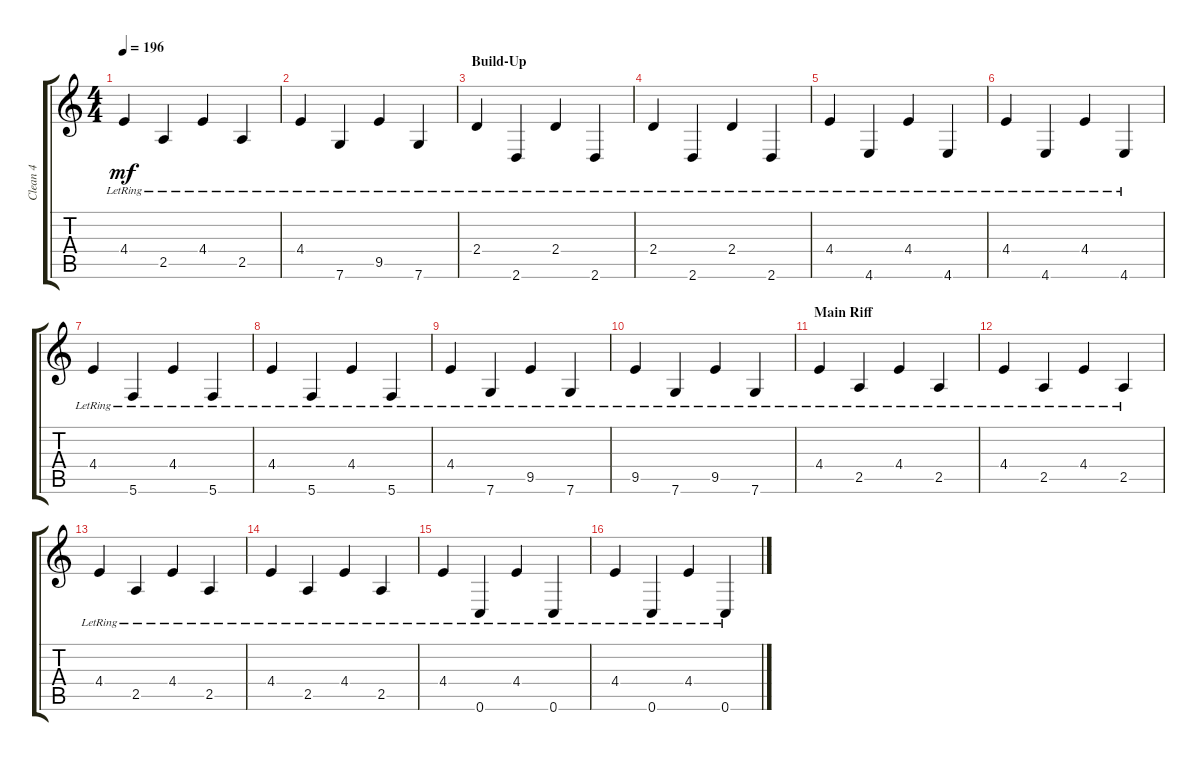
\track ("Clean 4" "Clean 4") {instrument electricguitarclean}
\staff {score tabs}
\tuning (D4 A3 F3 C3 G2 C2) {hide}
\ts (4 4)
\tempo 196
\clef g2
\ks aminor
4.4{lr}.4{dy mf} 2.5{lr}.4 4.4{lr}.4 2.5{lr}.4 |
4.4{lr}.4 7.6{lr}.4 9.5{lr}.4 7.6{lr}.4 |
\section ("" "Build-Up")
2.4{lr}.4 2.6{lr}.4 2.4{lr}.4 2.6{lr}.4 |
2.4{lr}.4 2.6{lr}.4 2.4{lr}.4 2.6{lr}.4 |
4.4{lr}.4 4.6{lr}.4 4.4{lr}.4 4.6{lr}.4 |
4.4{lr}.4 4.6{lr}.4 4.4{lr}.4 4.6{lr}.4 |
4.4{lr}.4 5.6{lr}.4 4.4{lr}.4 5.6{lr}.4 |
4.4{lr}.4 5.6{lr}.4 4.4{lr}.4 5.6{lr}.4 |
4.4{lr}.4 7.6{lr}.4 9.5{lr}.4 7.6{lr}.4 |
9.5{lr}.4 7.6{lr}.4 9.5{lr}.4 7.6{lr}.4 |
\section ("" "Main Riff")
4.4{lr}.4 2.5{lr}.4 4.4{lr}.4 2.5{lr}.4 |
4.4{lr}.4 2.5{lr}.4 4.4{lr}.4 2.5{lr}.4 |
4.4{lr}.4 2.5{lr}.4 4.4{lr}.4 2.5{lr}.4 |
4.4{lr}.4 2.5{lr}.4 4.4{lr}.4 2.5{lr}.4 |
4.4{lr}.4 0.6{lr}.4 4.4{lr}.4 0.6{lr}.4 |
4.4{lr}.4 0.6{lr}.4 4.4{lr}.4 0.6{lr}.4
